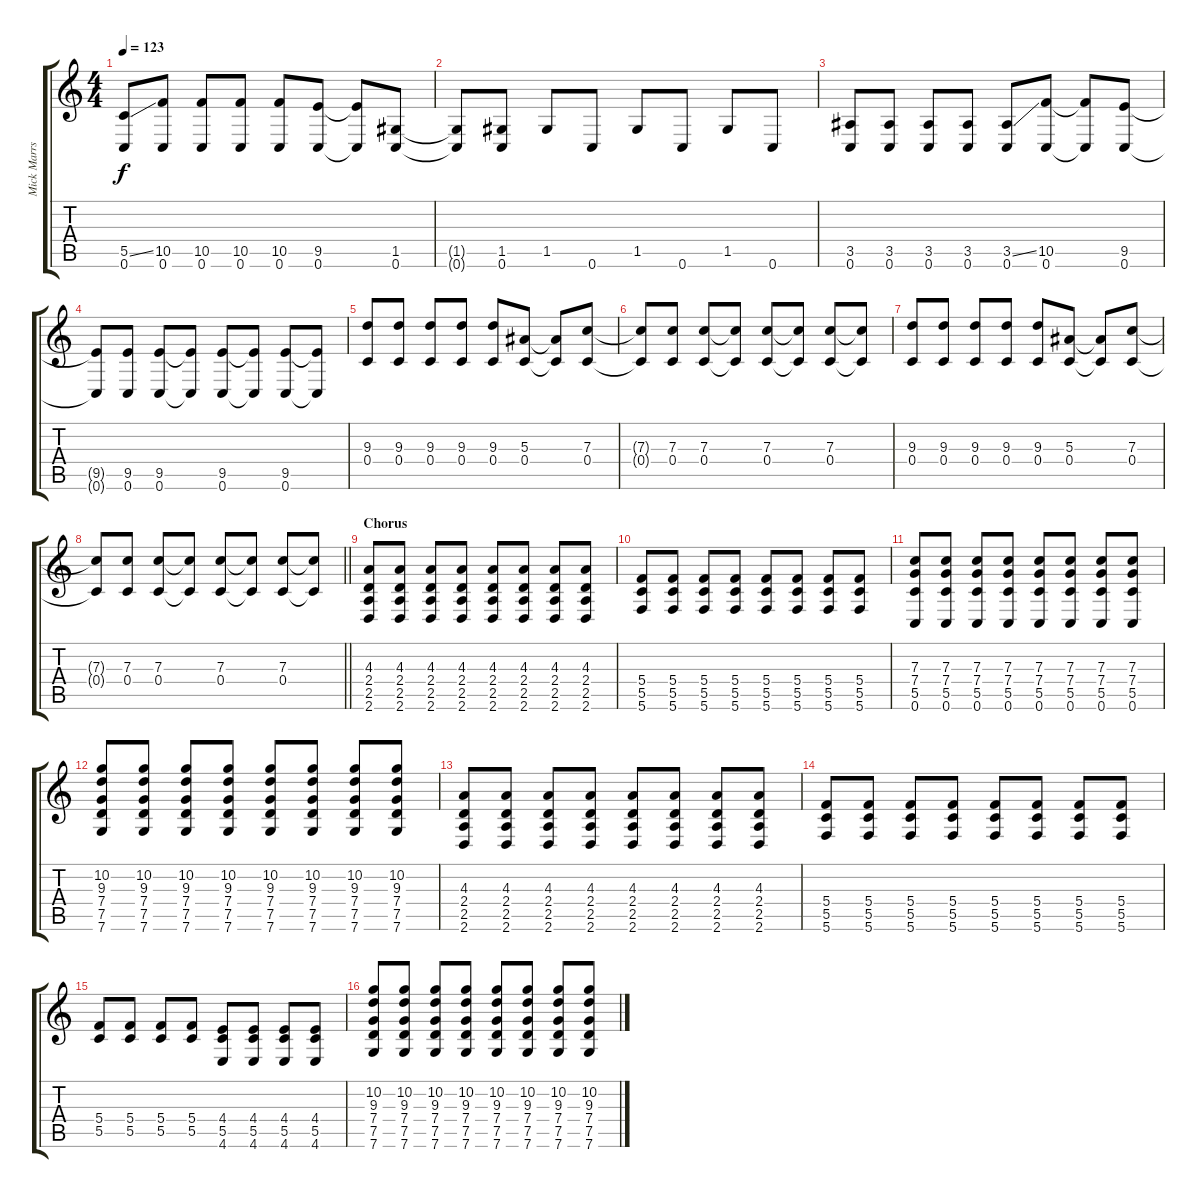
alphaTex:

\track ("Mick Marrs" "Mick Marrs") {instrument overdrivenguitar}
\staff {score tabs}
\tuning (D4 A3 F3 C3 G2 C2) {hide}
\ts (4 4)
\tempo 123
\clef g2
\ks c
(5.5{ss} 0.6).8{dy f} (10.5 0.6).8 (10.5 0.6).8 (10.5 0.6).8 (10.5 0.6).8 (9.5 0.6).8 (9.5{t} 0.6{t}).8 (1.5 0.6).8 |
(1.5{t} 0.6{t}).8 (1.5 0.6).8 1.5.8 0.6.8 1.5.8 0.6.8 1.5.8 0.6.8 |
(3.5 0.6).8 (3.5 0.6).8 (3.5 0.6).8 (3.5 0.6).8 (3.5{ss} 0.6).8 (10.5 0.6).8 (10.5{t} 0.6{t}).8 (9.5 0.6).8 |
(9.5{t} 0.6{t}).8 (9.5 0.6).8 (9.5 0.6).8 (9.5{t} 0.6{t}).8 (9.5 0.6).8 (9.5{t} 0.6{t}).8 (9.5 0.6).8 (9.5{t} 0.6{t}).8 |
(9.3 0.4).8 (9.3 0.4).8 (9.3 0.4).8 (9.3 0.4).8 (9.3 0.4).8 (5.3 0.4).8 (5.3{t} 0.4{t}).8 (7.3 0.4).8 |
(7.3{t} 0.4{t}).8 (7.3 0.4).8 (7.3 0.4).8 (7.3{t} 0.4{t}).8 (7.3 0.4).8 (7.3{t} 0.4{t}).8 (7.3 0.4).8 (7.3{t} 0.4{t}).8 |
(9.3 0.4).8 (9.3 0.4).8 (9.3 0.4).8 (9.3 0.4).8 (9.3 0.4).8 (5.3 0.4).8 (5.3{t} 0.4{t}).8 (7.3 0.4).8 |
\barLineRight lightlight
(7.3{t} 0.4{t}).8 (7.3 0.4).8 (7.3 0.4).8 (7.3{t} 0.4{t}).8 (7.3 0.4).8 (7.3{t} 0.4{t}).8 (7.3 0.4).8 (7.3{t} 0.4{t}).8 |
\section ("" "Chorus")
(4.3 2.4 2.5 2.6).8 (4.3 2.4 2.5 2.6).8 (4.3 2.4 2.5 2.6).8 (4.3 2.4 2.5 2.6).8 (4.3 2.4 2.5 2.6).8 (4.3 2.4 2.5 2.6).8 (4.3 2.4 2.5 2.6).8 (4.3 2.4 2.5 2.6).8 |
(5.4 5.5 5.6).8 (5.4 5.5 5.6).8 (5.4 5.5 5.6).8 (5.4 5.5 5.6).8 (5.4 5.5 5.6).8 (5.4 5.5 5.6).8 (5.4 5.5 5.6).8 (5.4 5.5 5.6).8 |
(7.3 7.4 5.5 0.6).8 (7.3 7.4 5.5 0.6).8 (7.3 7.4 5.5 0.6).8 (7.3 7.4 5.5 0.6).8 (7.3 7.4 5.5 0.6).8 (7.3 7.4 5.5 0.6).8 (7.3 7.4 5.5 0.6).8 (7.3 7.4 5.5 0.6).8 |
(10.2 9.3 7.4 7.5 7.6).8 (10.2 9.3 7.4 7.5 7.6).8 (10.2 9.3 7.4 7.5 7.6).8 (10.2 9.3 7.4 7.5 7.6).8 (10.2 9.3 7.4 7.5 7.6).8 (10.2 9.3 7.4 7.5 7.6).8 (10.2 9.3 7.4 7.5 7.6).8 (10.2 9.3 7.4 7.5 7.6).8 |
(4.3 2.4 2.5 2.6).8 (4.3 2.4 2.5 2.6).8 (4.3 2.4 2.5 2.6).8 (4.3 2.4 2.5 2.6).8 (4.3 2.4 2.5 2.6).8 (4.3 2.4 2.5 2.6).8 (4.3 2.4 2.5 2.6).8 (4.3 2.4 2.5 2.6).8 |
(5.4 5.5 5.6).8 (5.4 5.5 5.6).8 (5.4 5.5 5.6).8 (5.4 5.5 5.6).8 (5.4 5.5 5.6).8 (5.4 5.5 5.6).8 (5.4 5.5 5.6).8 (5.4 5.5 5.6).8 |
(5.4 5.5).8 (5.4 5.5).8 (5.4 5.5).8 (5.4 5.5).8 (4.4 5.5 4.6).8 (4.4 5.5 4.6).8 (4.4 5.5 4.6).8 (4.4 5.5 4.6).8 |
(10.2 9.3 7.4 7.5 7.6).8 (10.2 9.3 7.4 7.5 7.6).8 (10.2 9.3 7.4 7.5 7.6).8 (10.2 9.3 7.4 7.5 7.6).8 (10.2 9.3 7.4 7.5 7.6).8 (10.2 9.3 7.4 7.5 7.6).8 (10.2 9.3 7.4 7.5 7.6).8 (10.2 9.3 7.4 7.5 7.6).8
